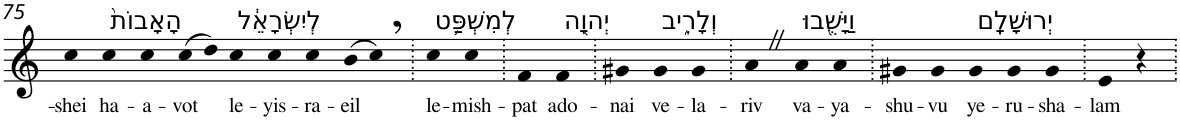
**kern	**text
*part1	*part1
*staff1	*staff1
*I"Piano	*
*I'Pno	*
!!LO:PB:g=z
*clefG2	*
*k[]	*
=75	=75
!	!LO:LY:b
4cc	-shei
!LO:TX:a:t=הָאָבוֹת֙	!
!	!LO:LY:b
4cc	ha-
!	!LO:LY:b
4cc	-a-
!	!LO:LY:b
(>8cc	-vot
8dd)	.
!LO:TX:a:t=לְיִשְׂרָאֵ֔ל	!
!	!LO:LY:b
4cc	le-
!	!LO:LY:b
4cc	-yis-
!	!LO:LY:b
4cc	-ra-
!	!LO:LY:b
(>8b	-eil
8cc,)	.
=76.	=76.
!LO:TX:a:t=לְמִשְׁפַּ֥ט	!
!	!LO:LY:b
4cc	le-
!	!LO:LY:b
4cc	-mish-
=77.	=77.
!	!LO:LY:b
4f	-pat
!LO:TX:a:t=יְהוָ֖ה	!
!	!LO:LY:b
4f	ado-
=78.	=78.
!	!LO:LY:b
4g#X	-nai
!LO:TX:a:t=וְלָרִ֑יב	!
!	!LO:LY:b
4g#	ve-
!	!LO:LY:b
4g#	-la-
=79.	=79.
!	!LO:LY:b
4aZ	-riv
!LO:TX:a:t=וַיָּשֻׁ֖בוּ	!
!	!LO:LY:b
4a	va-
!	!LO:LY:b
4a	-ya-
=80.	=80.
!	!LO:LY:b
4g#X	-shu-
!	!LO:LY:b
4g#	-vu
!LO:TX:a:t=יְרוּשָׁלִָֽם	!
!	!LO:LY:b
4g#	ye-
!	!LO:LY:b
4g#	-ru-
!	!LO:LY:b
4g#	-sha-
=81.	=81.
!	!LO:LY:b
4e	-lam
4r	.
=.	=.
*-	*-
